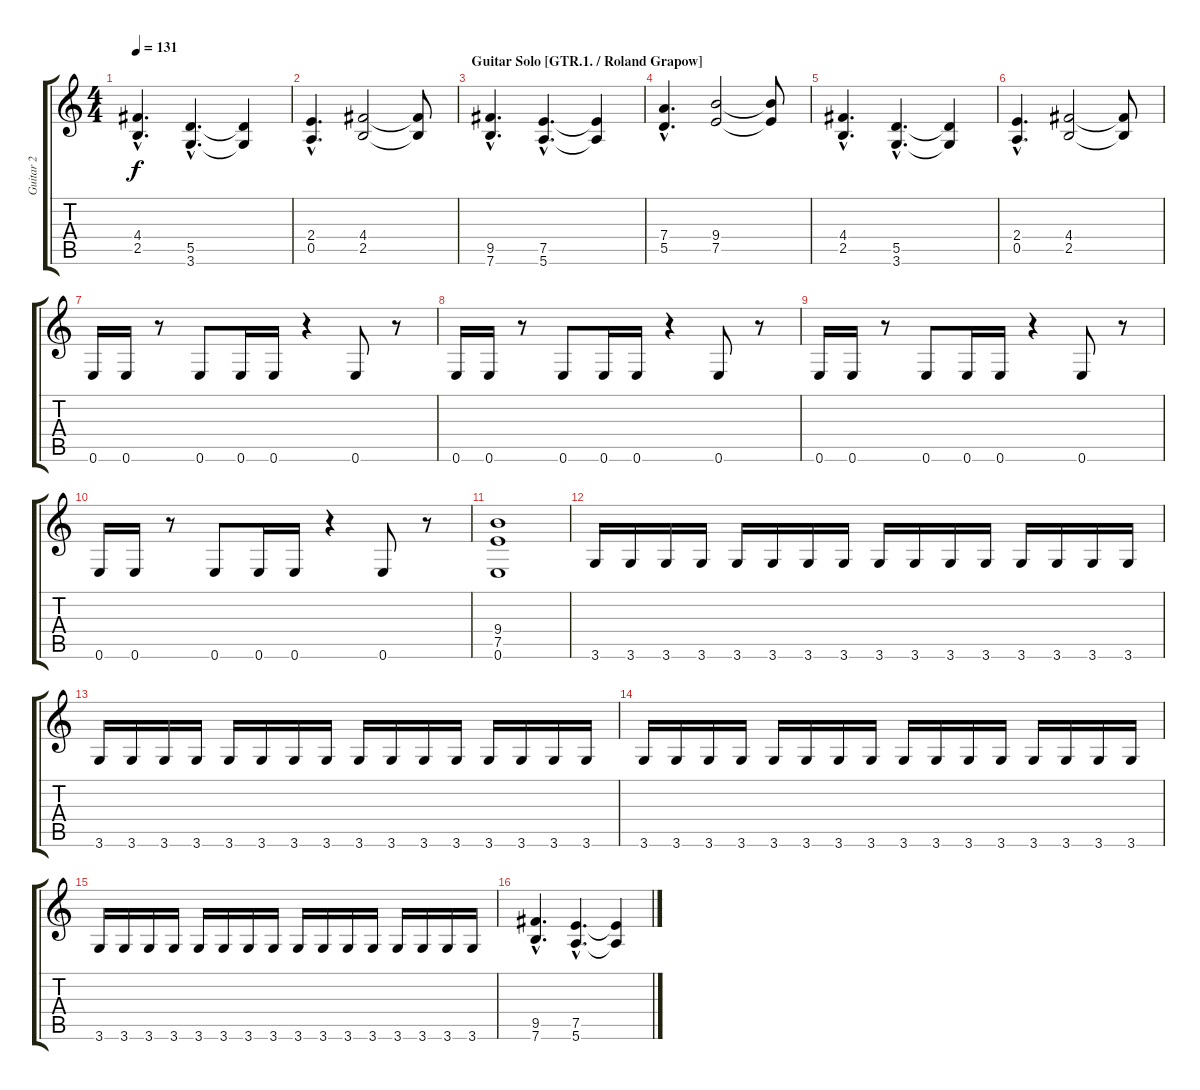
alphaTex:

\track ("Guitar 2" "Guitar 2") {instrument distortionguitar}
\staff {score tabs}
\tuning (E4 B3 G3 D3 A2 E2) {hide}
\ts (4 4)
\tempo 131
\clef g2
\ks c
(4.4{hac} 2.5{hac}).4{d dy f} (5.5{hac} 3.6{hac}).4{d} (5.5{t} 3.6{t}).4 |
(2.4{hac} 0.5{hac}).4{d} (4.4 2.5).2 (4.4{t} 2.5{t}).8 |
\section ("" "Guitar Solo [GTR.1. / Roland Grapow]")
(9.5{hac} 7.6{hac}).4{d} (7.5{hac} 5.6{hac}).4{d} (7.5{t} 5.6{t}).4 |
(7.4{hac} 5.5{hac}).4{d} (9.4 7.5).2 (9.4{t} 7.5{t}).8 |
(4.4{hac} 2.5{hac}).4{d} (5.5{hac} 3.6{hac}).4{d} (5.5{t} 3.6{t}).4 |
(2.4{hac} 0.5{hac}).4{d} (4.4 2.5).2 (4.4{t} 2.5{t}).8 |
0.6.16 0.6.16 r.8 0.6.8 0.6.16 0.6.16 r.4 0.6.8 r.8 |
0.6.16 0.6.16 r.8 0.6.8 0.6.16 0.6.16 r.4 0.6.8 r.8 |
0.6.16 0.6.16 r.8 0.6.8 0.6.16 0.6.16 r.4 0.6.8 r.8 |
0.6.16 0.6.16 r.8 0.6.8 0.6.16 0.6.16 r.4 0.6.8 r.8 |
(9.4 7.5 0.6).1 |
3.6.16 3.6.16 3.6.16 3.6.16 3.6.16 3.6.16 3.6.16 3.6.16 3.6.16 3.6.16 3.6.16 3.6.16 3.6.16 3.6.16 3.6.16 3.6.16 |
3.6.16 3.6.16 3.6.16 3.6.16 3.6.16 3.6.16 3.6.16 3.6.16 3.6.16 3.6.16 3.6.16 3.6.16 3.6.16 3.6.16 3.6.16 3.6.16 |
3.6.16 3.6.16 3.6.16 3.6.16 3.6.16 3.6.16 3.6.16 3.6.16 3.6.16 3.6.16 3.6.16 3.6.16 3.6.16 3.6.16 3.6.16 3.6.16 |
3.6.16 3.6.16 3.6.16 3.6.16 3.6.16 3.6.16 3.6.16 3.6.16 3.6.16 3.6.16 3.6.16 3.6.16 3.6.16 3.6.16 3.6.16 3.6.16 |
(9.5{hac} 7.6{hac}).4{d} (7.5{hac} 5.6{hac}).4{d} (7.5{t} 5.6{t}).4
